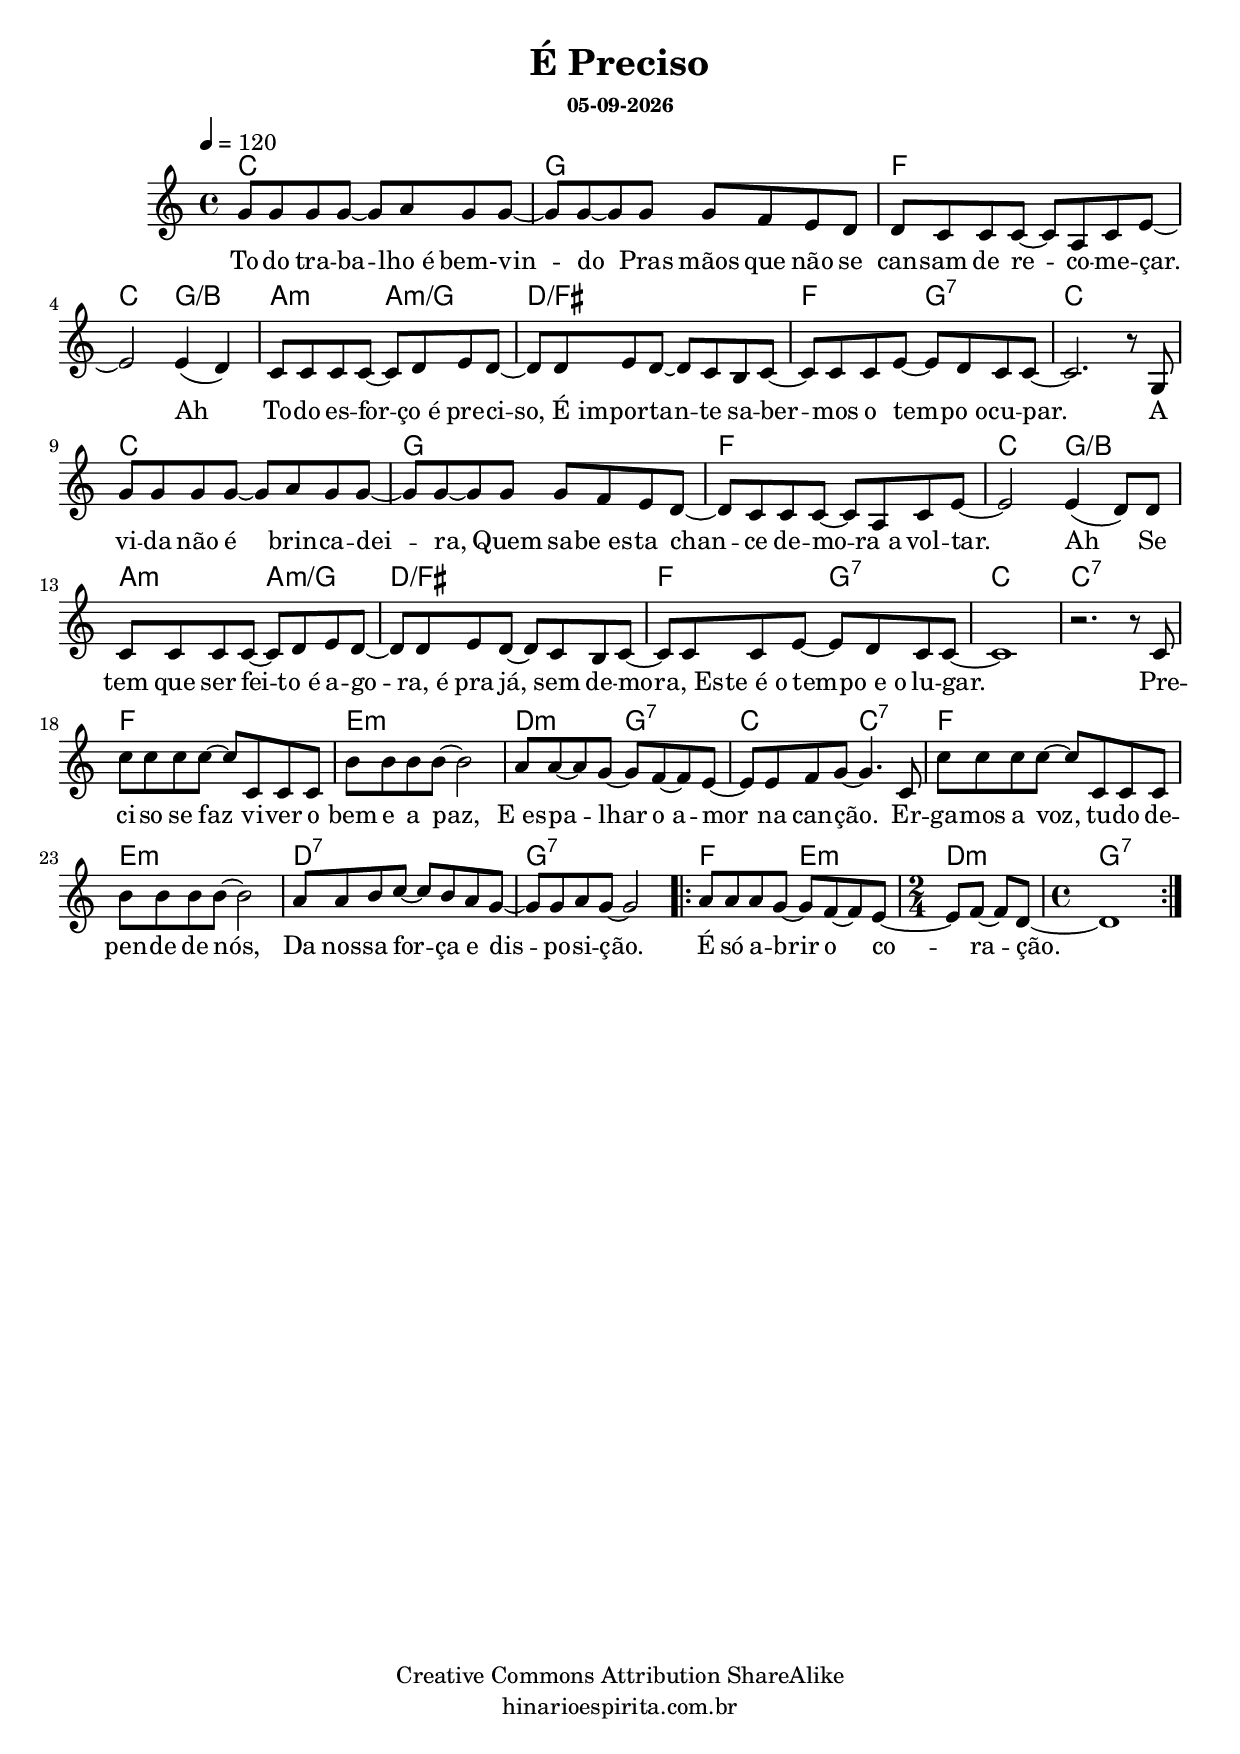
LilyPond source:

\version "2.16.0"
\pointAndClickOff

\header {
  title = "É Preciso"
  subsubtitle = #(strftime "%d-%m-%Y" (localtime (current-time)))
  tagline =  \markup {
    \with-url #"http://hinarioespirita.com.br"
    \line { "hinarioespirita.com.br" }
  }
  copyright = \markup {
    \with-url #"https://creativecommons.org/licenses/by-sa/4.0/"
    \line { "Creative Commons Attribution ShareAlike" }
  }
}

melodia = \relative c'' {
  \key c \major
  \time 4/4
  \tempo 4 = 120
  \clef treble

  g8 g g g~ g a g g~ | g g~ g g g f e d | 
  d c c c~ c a c e~ | e2 e4( d) |
  c8 c c c~ c d e d~ | d d e d~ d c b c~ |
  c c c e~ e d c c~ | c2. r8 g |
  
  g'8 g g g~ g a g g~ | g g~ g g g f e d~ | 
  d c c c~ c a c e~ | e2 e4( d8) d |
  c8 c c c~ c d e d~ | d d e d~ d c b c~ |
  c c c e~ e d c c~ | c1 | r2. r8 c8 |
  
  c' c c c~ c c, c c | b' b b b~ b2 |
  a8 a~ a g~ g f~ f e~ | e e f g~ g4. c,8
  c' c c c~ c c, c c | b' b b b~ b2 |
  a8 a b c~ c b a g~ | g g a g~ g2 |
  
  \repeat volta 2 {
    a8 a a g~ g f~ f e~ | 
    \time 2/4
    e f~ f d~ | 
    \time 4/4
    d1
  }
}

letra = \lyricmode {
  To -- do tra -- ba -- lho_é bem- -- vin -- do  
  Pras mãos que não se can -- sam de re -- co -- me -- çar.  
  Ah
  To -- do es -- for -- ço_é pre -- ci -- so,_É_im -- por -- tan -- te
  sa -- ber -- mos o tem -- po_o -- cu -- par.  
    
  A vi -- da não é brin -- ca -- dei -- ra,  
  Quem sa -- be_es -- ta chan -- ce de -- mo -- ra_a vol -- tar.  
  Ah
  Se tem que ser fei -- to_é a -- go -- ra,_é pra já, sem de -- mo -- ra,_Es -- te_é_o tem -- po_e_o lu -- gar.   
    
  Pre -- ci -- so se faz vi -- ver o bem e a paz,  
  E_es -- pa -- lhar o_a -- mor na can -- ção.  
  Er -- ga -- mos a voz, tu -- do de -- pen -- de de nós,  
  Da nos -- sa for -- ça e dis -- po -- si -- ção.  
  É só a -- brir o co -- ra -- ção.
}

harmonia = \chordmode {
  c1 g f c2 g/b a:m a:m/g d1/fis f2 g:7 c1
  c1 g f c2 g/b a:m a:m/g d1/fis f2 g:7 c1
  c:7 f e:m d2:m g:7 c c:7
  f1 e:m d:7 g1:7
  \repeat volta 2 {
    f2 e:m d2:m g1:7
  }
}

musica = <<
    \new ChordNames { \harmonia }
    \new Staff <<
      \new Voice = "melodia" { \melodia }
      \lyricsto "melodia" \new Lyrics \letra
      \set Staff.midiInstrument = #"acoustic grand"
    >>
  >>

\score {
  \musica
  \layout {}
}

\score {
  \unfoldRepeats
  \musica
  \midi {}
}
